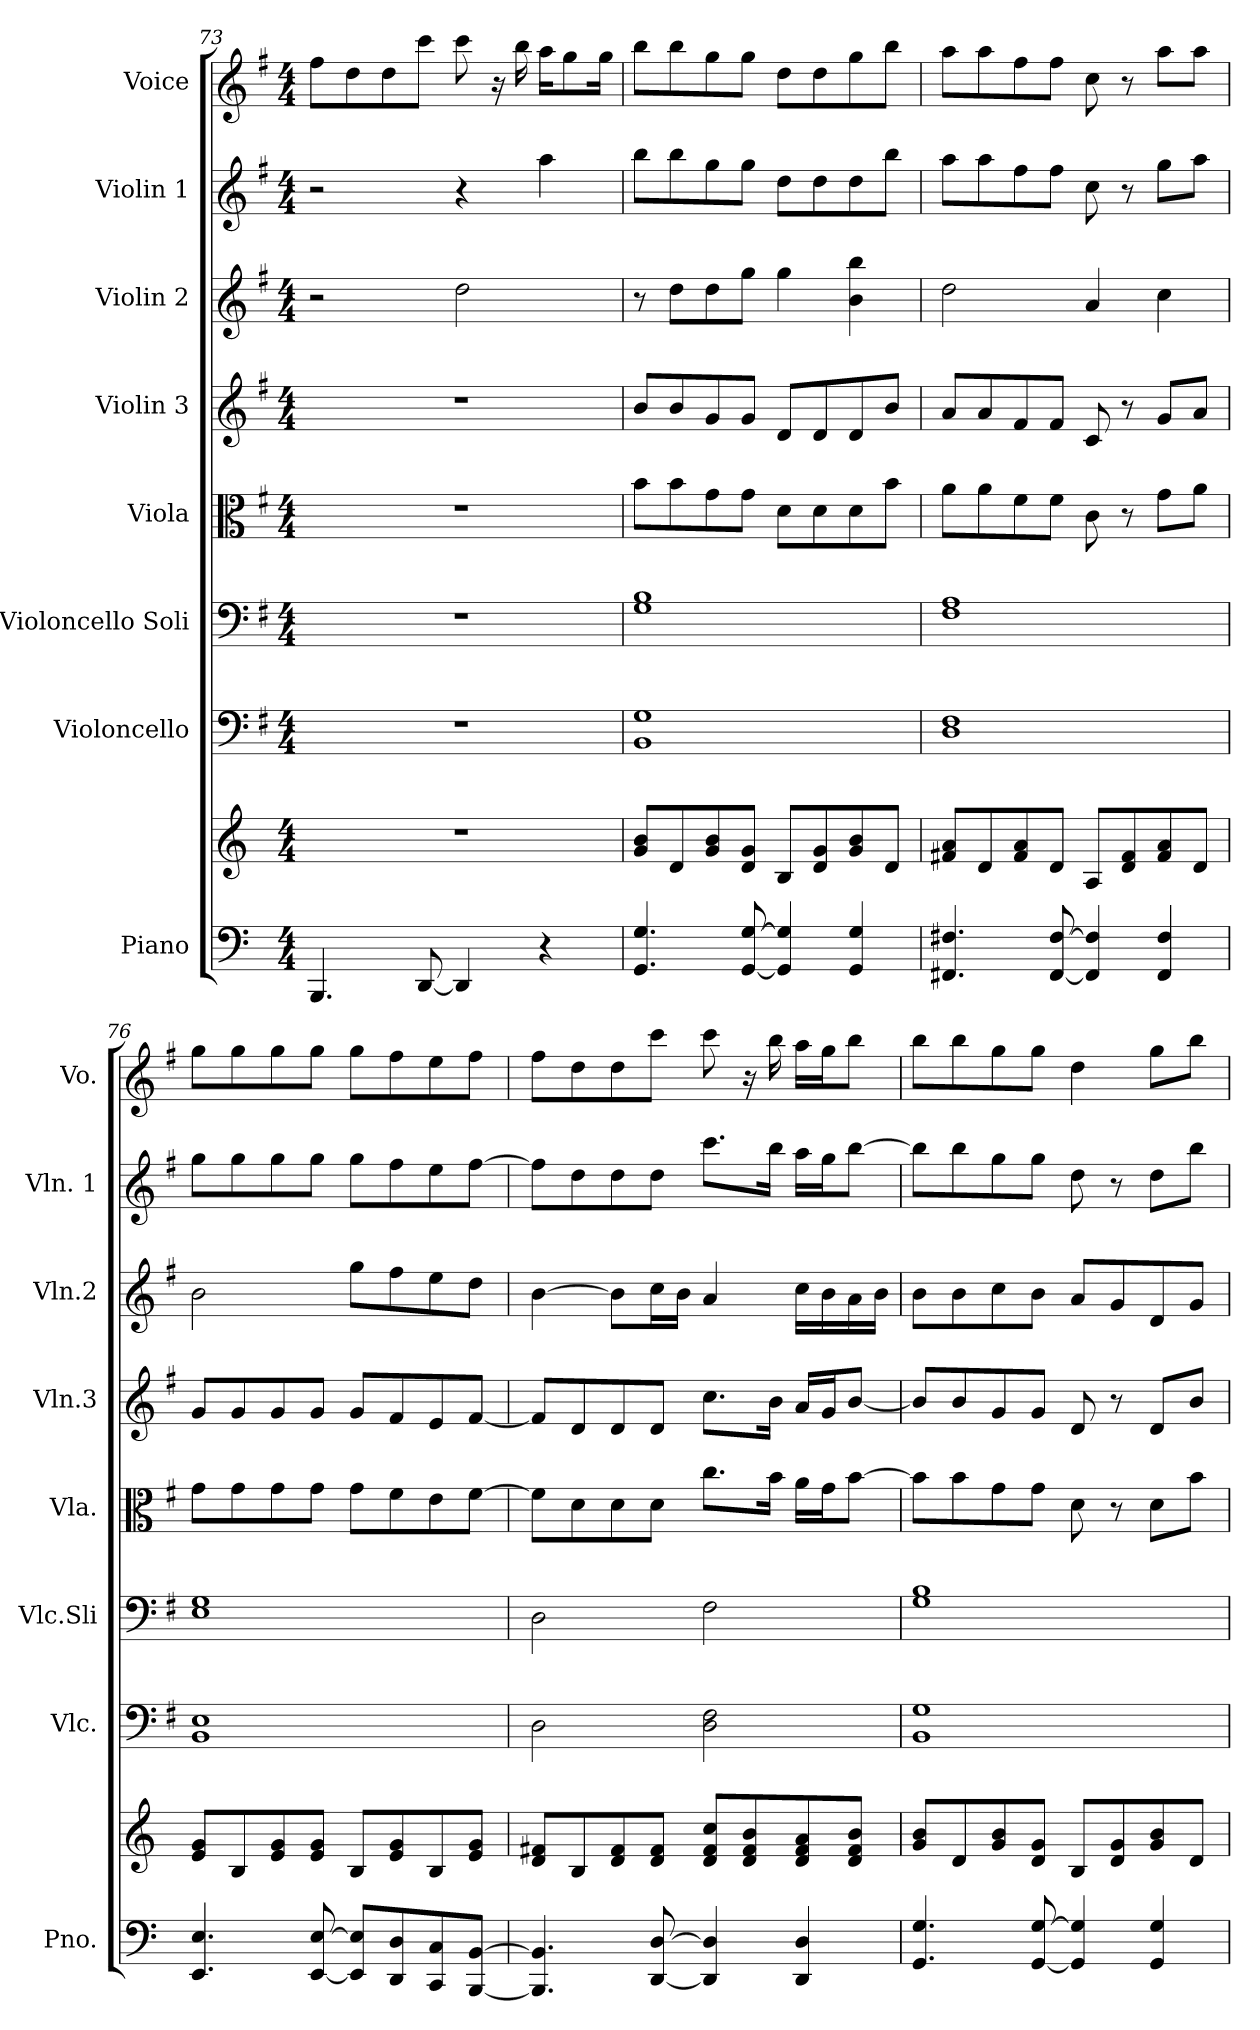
**kern	**kern	**kern	**kern	**kern	**kern	**kern	**kern	**kern
*part8	*part8	*part7	*part6	*part5	*part4	*part3	*part2	*part1
*staff9	*staff8	*staff7	*staff6	*staff5	*staff4	*staff3	*staff2	*staff1
*I"Piano	*	*I"Violoncello	*I"Violoncello Soli	*I"Viola	*I"Violin 3	*I"Violin 2	*I"Violin 1	*I"Voice
*I'Pno.	*	*I'Vlc.	*I'Vlc.Sli	*I'Vla.	*I'Vln.3	*I'Vln.2	*I'Vln. 1	*I'Vo.
*clefF4	*clefG2	*clefF4	*clefF4	*clefC3	*clefG2	*clefG2	*clefG2	*clefG2
*k[]	*k[]	*k[f#]	*k[f#]	*k[f#]	*k[f#]	*k[f#]	*k[f#]	*k[f#]
*M4/4	*M4/4	*M4/4	*M4/4	*M4/4	*M4/4	*M4/4	*M4/4	*M4/4
=73	=73	=73	=73	=73	=73	=73	=73	=73
4.BBB/	1r	1r	1r	1r	1r	2r	2r	8ff#\L
.	.	.	.	.	.	.	.	8dd\
.	.	.	.	.	.	.	.	8dd\
[8DD/	.	.	.	.	.	.	.	8ccc\J
4DD/]	.	.	.	.	.	2dd\	4r	8ccc\
.	.	.	.	.	.	.	.	16r
.	.	.	.	.	.	.	.	16bb\
4r	.	.	.	.	.	.	4aa\	16aa\KL
.	.	.	.	.	.	.	.	8gg\
.	.	.	.	.	.	.	.	16gg\Jk
=74	=74	=74	=74	=74	=74	=74	=74	=74
4.GG/ 4.G/	8g/ 8b/L	1BB 1G	1G 1B	8b\L	8b/L	8r	8bb\L	8bb\L
.	8d/	.	.	8b\	8b/	8dd\L	8bb\	8bb\
.	8g/ 8b/	.	.	8g\	8g/	8dd\	8gg\	8gg\
[8GG/ [8G/	8d/ 8g/J	.	.	8g\J	8g/J	8gg\J	8gg\J	8gg\J
4GG/] 4G/]	8B/L	.	.	8d\L	8d/L	4gg\	8dd\L	8dd\L
.	8d/ 8g/	.	.	8d\	8d/	.	8dd\	8dd\
4GG/ 4G/	8g/ 8b/	.	.	8d\	8d/	4b\ 4bb\	8dd\	8gg\
.	8d/J	.	.	8b\J	8b/J	.	8bb\J	8bb\J
!!LO:PB:g=z
=75	=75	=75	=75	=75	=75	=75	=75	=75
4.FF#X/ 4.F#X/	8f#X/ 8a/L	1D 1F#	1F# 1A	8a\L	8a/L	2dd\	8aa\L	8aa\L
.	8d/	.	.	8a\	8a/	.	8aa\	8aa\
.	8f#/ 8a/	.	.	8f#\	8f#/	.	8ff#\	8ff#\
[8FF#/ [8F#/	8d/J	.	.	8f#\J	8f#/J	.	8ff#\J	8ff#\J
4FF#/] 4F#/]	8A/L	.	.	8c\	8c/	4a/	8cc\	8cc\
.	8d/ 8f#/	.	.	8r	8r	.	8r	8r
4FF#/ 4F#/	8f#/ 8a/	.	.	8g\L	8g/L	4cc\	8gg\L	8aa\L
.	8d/J	.	.	8a\J	8a/J	.	8aa\J	8aa\J
=76	=76	=76	=76	=76	=76	=76	=76	=76
4.EE/ 4.E/	8e/ 8g/L	1BB 1E	1E 1G	8g\L	8g/L	2b\	8gg\L	8gg\L
.	8B/	.	.	8g\	8g/	.	8gg\	8gg\
.	8e/ 8g/	.	.	8g\	8g/	.	8gg\	8gg\
[8EE/ [8E/	8e/ 8g/J	.	.	8g\J	8g/J	.	8gg\J	8gg\J
8EE/] 8E/]L	8B/L	.	.	8g\L	8g/L	8gg\L	8gg\L	8gg\L
8DD/ 8D/	8e/ 8g/	.	.	8f#\	8f#/	8ff#\	8ff#\	8ff#\
8CC/ 8C/	8B/	.	.	8e\	8e/	8ee\	8ee\	8ee\
[8BBB/ [8BB/J	8e/ 8g/J	.	.	[8f#\J	[8f#/J	8dd\J	[8ff#\J	8ff#\J
=77	=77	=77	=77	=77	=77	=77	=77	=77
4.BBB/] 4.BB/]	8d/ 8f#X/L	2D\	2D\	8f#\L]	8f#/L]	[4b\	8ff#\L]	8ff#\L
.	8B/	.	.	8d\	8d/	.	8dd\	8dd\
.	8d/ 8f#/	.	.	8d\	8d/	8b\L]	8dd\	8dd\
[8DD/ [8D/	8d/ 8f#/J	.	.	8d\J	8d/J	16cc\L	8dd\J	8ccc\J
.	.	.	.	.	.	16b\JJ	.	.
4DD/] 4D/]	8d/ 8f#/ 8cc/L	2D\ 2F#\	2F#\	8.cc\L	8.cc\L	4a/	8.ccc\L	8ccc\
.	8d/ 8f#/ 8b/	.	.	.	.	.	.	16r
.	.	.	.	16b\Jk	16b\Jk	.	16bb\Jk	16bb\
4DD/ 4D/	8d/ 8f#/ 8a/	.	.	16a\LL	16a/LL	16cc\LL	16aa\LL	16aa\LL
.	.	.	.	16g\J	16g/J	16b\	16gg\J	16gg\J
.	8d/ 8f#/ 8b/J	.	.	[8b\J	[8b/J	16a\	[8bb\J	8bb\J
.	.	.	.	.	.	16b\JJ	.	.
!!LO:PB:g=z
=78	=78	=78	=78	=78	=78	=78	=78	=78
4.GG/ 4.G/	8g/ 8b/L	1BB 1G	1G 1B	8b\L]	8b/L]	8b\L	8bb\L]	8bb\L
.	8d/	.	.	8b\	8b/	8b\	8bb\	8bb\
.	8g/ 8b/	.	.	8g\	8g/	8cc\	8gg\	8gg\
[8GG/ [8G/	8d/ 8g/J	.	.	8g\J	8g/J	8b\J	8gg\J	8gg\J
4GG/] 4G/]	8B/L	.	.	8d\	8d/	8a/L	8dd\	4dd\
.	8d/ 8g/	.	.	8r	8r	8g/	8r	.
4GG/ 4G/	8g/ 8b/	.	.	8d\L	8d/L	8d/	8dd\L	8gg\L
.	8d/J	.	.	8b\J	8b/J	8g/J	8bb\J	8bb\J
=	=	=	=	=	=	=	=	=
*-	*-	*-	*-	*-	*-	*-	*-	*-
